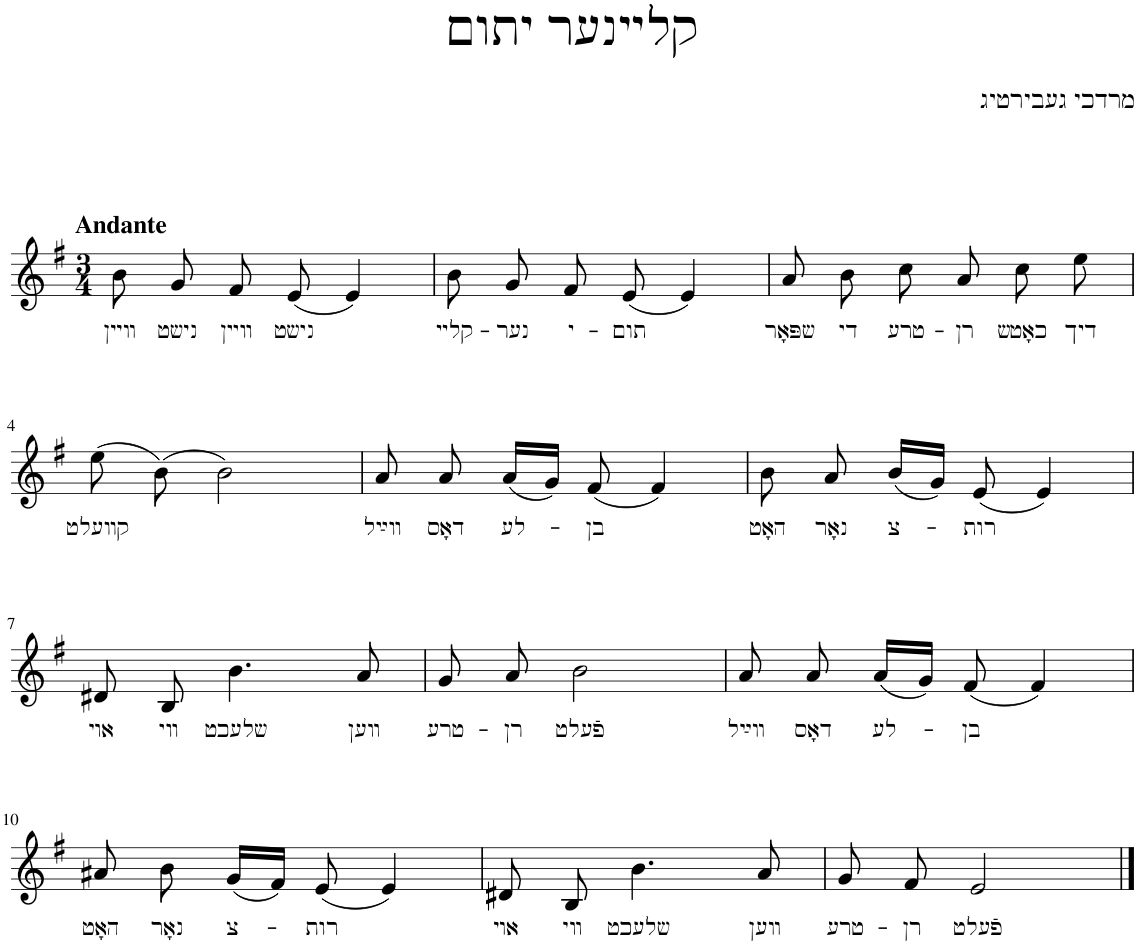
**kern	**text
*part1	*part1
*staff1	*staff1
*I"Piano	*
*I'Pno.	*
*clefG2	*
*k[f#]	*
*M3/4	*
=1	=1
!LO:TX:a:B:t=Andante	!
!	!LO:LY:b
8b\	װײן
!	!LO:LY:b
8g/	נישט
!	!LO:LY:b
8f#/	װײן
!	!LO:LY:b
(8e/	נישט
4e/)	.
=2	=2
!	!LO:LY:b
8b\	קלײ-
!	!LO:LY:b
8g/	-נער
!	!LO:LY:b
8f#/	י-
!	!LO:LY:b
(8e/	-תום
4e/)	.
=3	=3
!	!LO:LY:b
8a/	שפּאָר
!	!LO:LY:b
8b\	די
!	!LO:LY:b
8cc\	טרע-
!	!LO:LY:b
8a/	-רן
!	!LO:LY:b
8cc\	כאָטש
!	!LO:LY:b
8ee\	דיך
!!LO:LB:g=z
=4	=4
!	!LO:LY:b
(8ee\	קװעלט
(8b\)	.
2b\)	.
=5	=5
!	!LO:LY:b
8a/	װײַל
!	!LO:LY:b
8a/	דאָס
!	!LO:LY:b
(16a/LL	לע-
16g/JJ)	.
!	!LO:LY:b
(8f#/	בן
4f#/)	.
=6	=6
!	!LO:LY:b
8b\	האָט
!	!LO:LY:b
8a/	נאָר
!	!LO:LY:b
(16b/LL	צ-
16g/JJ)	.
!	!LO:LY:b
(8e/	רות
4e/)	.
!!LO:LB:g=z
=7	=7
!	!LO:LY:b
8d#X/	אױ
!	!LO:LY:b
8B/	װי
!	!LO:LY:b
4.b\	שלעכט
!	!LO:LY:b
8a/	װען
=8	=8
!	!LO:LY:b
8g/	טרע-
!	!LO:LY:b
8a/	-רן
!	!LO:LY:b
2b\	פֿעלט
=9	=9
!	!LO:LY:b
8a/	װײַל
!	!LO:LY:b
8a/	דאָס
!	!LO:LY:b
(16a/LL	לע-
16g/JJ)	.
!	!LO:LY:b
(8f#/	בן
4f#/)	.
!!LO:LB:g=z
=10	=10
!	!LO:LY:b
8a#X/	האָט
!	!LO:LY:b
8b\	נאָר
!	!LO:LY:b
(16g/LL	צ-
16f#/JJ)	.
!	!LO:LY:b
(8e/	רות
4e/)	.
=11	=11
!	!LO:LY:b
8d#X/	אױ
!	!LO:LY:b
8B/	װי
!	!LO:LY:b
4.b\	שלעכט
!	!LO:LY:b
8a/	װען
=12	=12
!	!LO:LY:b
8g/	טרע-
!	!LO:LY:b
8f#/	-רן
!	!LO:LY:b
2e/	פֿעלט
==	==
*-	*-
